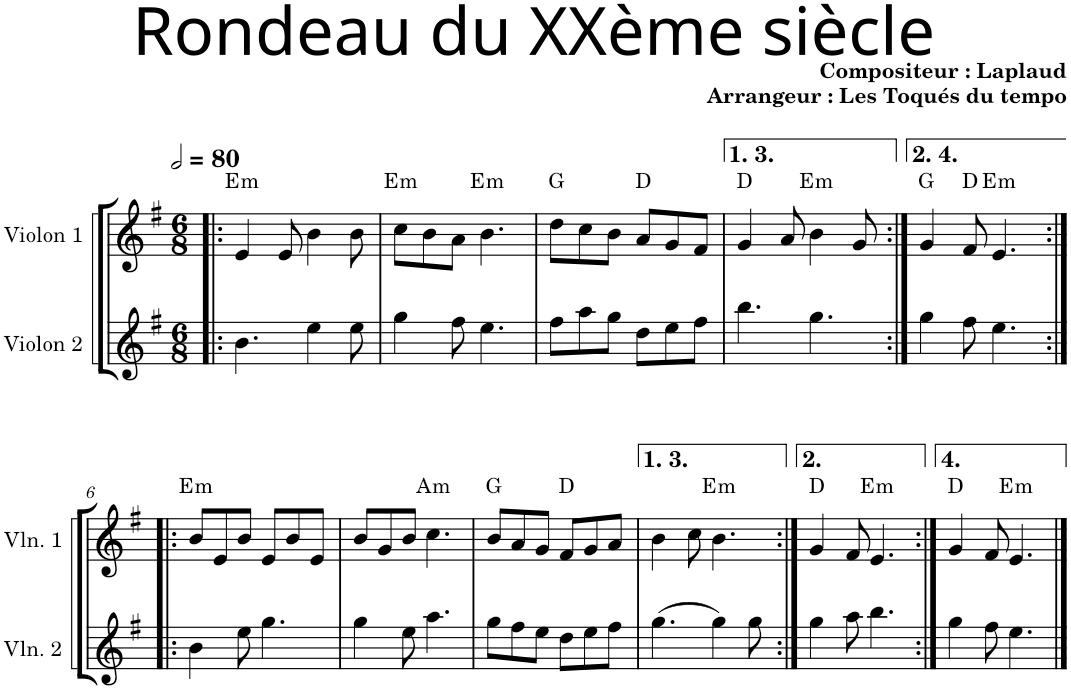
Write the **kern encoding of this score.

**kern	**kern	**harte
*part2	*part1	*part1
*staff2	*staff1	*
*I"Violon 2	*I"Violon 1	*
*I'Vln. 2	*I'Vln. 1	*
*clefG2	*clefG2	*
*k[f#]	*k[f#]	*
*M6/8	*M6/8	*
*MM160	*MM160	*
=1!|:	=1!|:	=1!|:
!	!	!LO:H:kt=m
4.b\	4e/	E:min
.	8e/	.
4ee\	4b\	.
8ee\	8b\	.
=2	=2	=2
!	!	!LO:H:kt=m
4gg\	8cc\L	E:min
.	8b\	.
8ff#\	8a\J	.
!	!	!LO:H:kt=m
4.ee\	4.b\	E:min
=3	=3	=3
8ff#\L	8dd\L	G:maj
8aa\	8cc\	.
8gg\J	8b\J	.
8dd\L	8a/L	D:maj
8ee\	8g/	.
8ff#\J	8f#/J	.
=4	=4	=4
4.bb\	4g/	D:maj
.	8a/	.
!	!	!LO:H:kt=m
4.gg\	4b\	E:min
.	8g/	.
=5:|!	=5:|!	=5:|!
4gg\	4g/	G:maj
8ff#\	8f#/	D:maj
!	!	!LO:H:kt=m
4.ee\	4.e/	E:min
!!LO:LB:g=z
=6:|!|:	=6:|!|:	=6:|!|:
!	!	!LO:H:kt=m
4b\	8b/L	E:min
.	8e/	.
8ee\	8b/J	.
4.gg\	8e/L	.
.	8b/	.
.	8e/J	.
=7	=7	=7
4gg\	8b/L	.
.	8g/	.
8ee\	8b/J	.
!	!	!LO:H:kt=m
4.aa\	4.cc\	A:min
=8	=8	=8
8gg\L	8b/L	G:maj
8ff#\	8a/	.
8ee\J	8g/J	.
8dd\L	8f#/L	D:maj
8ee\	8g/	.
8ff#\J	8a/J	.
=9	=9	=9
(4.gg\	4b\	.
.	8cc\	.
!	!	!LO:H:kt=m
4gg\)	4.b\	E:min
8gg\	.	.
=10:|!	=10:|!	=10:|!
4gg\	4g/	D:maj
8aa\	8f#/	.
!	!	!LO:H:kt=m
4.bb\	4.e/	E:min
=11:|!	=11:|!	=11:|!
4gg\	4g/	D:maj
8ff#\	8f#/	.
!	!	!LO:H:kt=m
4.ee\	4.e/	E:min
==	==	==
*-	*-	*-
